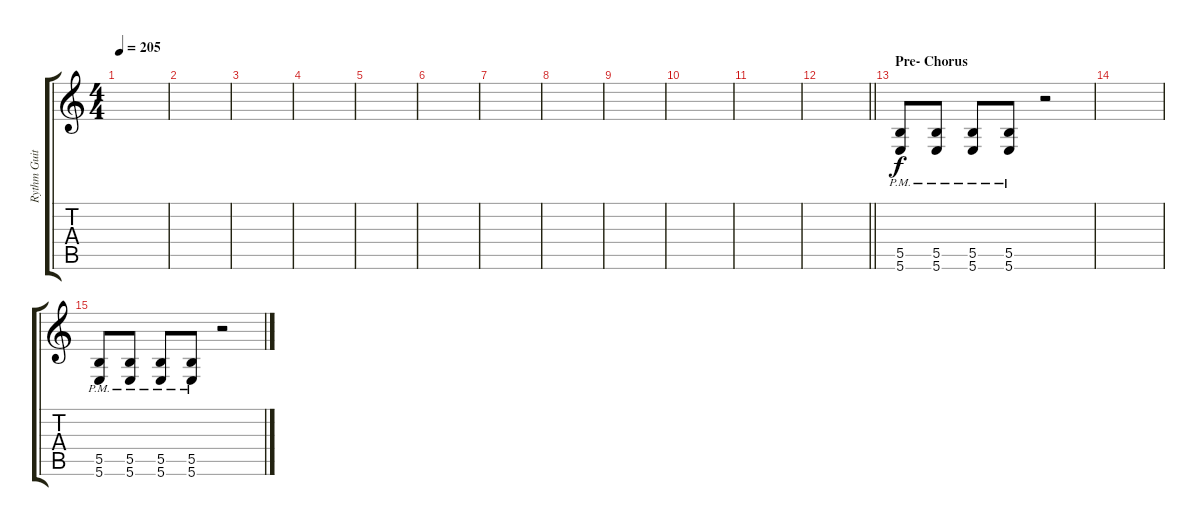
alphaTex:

\track ("Rythm Guitar" "Rythm Guit") {instrument distortionguitar}
\staff {score tabs}
\tuning (Db4 Ab3 E3 B2 Gb2 B1) {hide}
\ts (4 4)
\tempo 205
\clef g2
\ks c
|
|
|
|
|
|
|
|
|
|
|
\barLineRight lightlight
|
\section ("" "Pre- Chorus")
(5.5{pm} 5.6{pm}).8{balance 0} (5.5{pm} 5.6{pm}).8 (5.5{pm} 5.6{pm}).8 (5.5{pm} 5.6{pm}).8 r.2 |
|
(5.5{pm} 5.6{pm}).8{balance 16} (5.5{pm} 5.6{pm}).8 (5.5{pm} 5.6{pm}).8 (5.5{pm} 5.6{pm}).8 r.2
